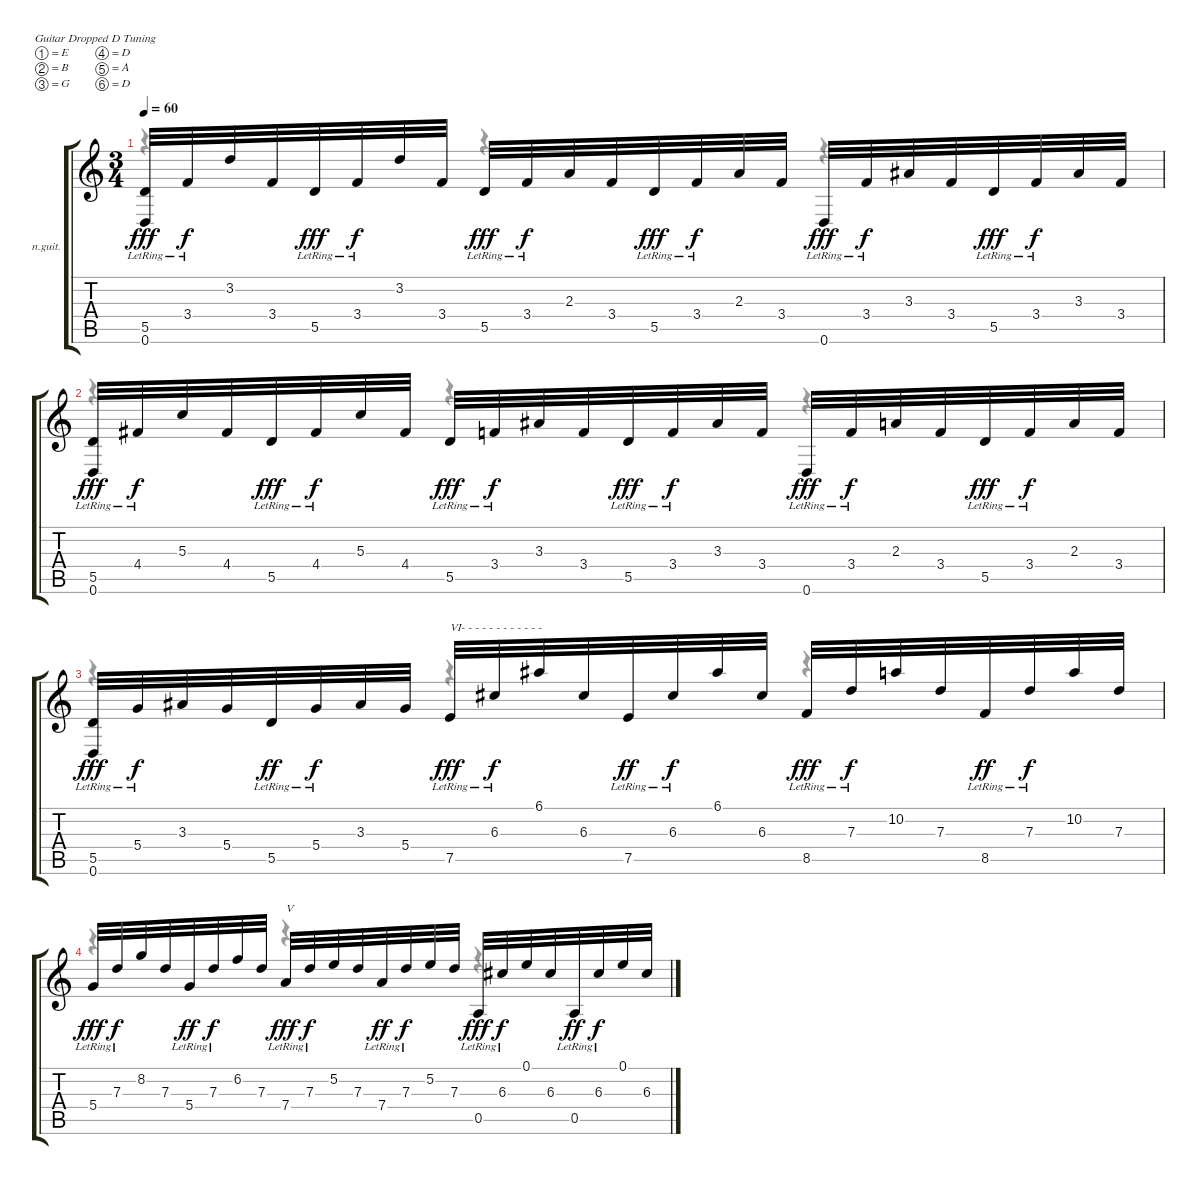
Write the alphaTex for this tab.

\defaultSystemsLayout 4
\bracketExtendMode groupsimilarinstruments
\firstSystemTrackNameOrientation horizontal
\otherSystemsTrackNameOrientation horizontal
\chordDiagramsInScore
\track ("Classical Guitar" "n.guit.") {instrument acousticguitarnylon}
\staff {score tabs}
\tuning (E4 B3 G3 D3 A2 D2)
\voice
\ts (3 4)
\tempo 60
\clef g2
\ks c
(5.5{lr} 0.6).32{dy fff beam Up} 3.4{lr}.32{dy f beam Up} 3.2.32{beam Up} 3.4.32{beam Up} 5.5{lr}.32{dy fff beam Up} 3.4{lr}.32{dy f beam Up} 3.2.32{beam Up} 3.4.32{beam Up} 5.5{lr}.32{dy fff beam Up} 3.4{lr}.32{dy f beam Up} 2.3.32{beam Up} 3.4.32{beam Up} 5.5{lr}.32{dy fff beam Up} 3.4{lr}.32{dy f beam Up} 2.3.32{beam Up} 3.4.32{beam Up} 0.6{lr}.32{dy fff beam Up} 3.4{lr}.32{dy f beam Up} 3.3{acc #}.32{beam Up} 3.4.32{beam Up} 5.5{lr}.32{dy fff beam Up} 3.4{lr}.32{dy f beam Up} 3.3{acc #}.32{beam Up} 3.4.32{beam Up} |
(5.5{lr} 0.6).32{dy fff beam Up} 4.4{lr acc #}.32{dy f beam Up} 5.3.32{beam Up} 4.4{acc #}.32{beam Up} 5.5{lr}.32{dy fff beam Up} 4.4{lr acc #}.32{dy f beam Up} 5.3.32{beam Up} 4.4{acc #}.32{beam Up} 5.5{lr}.32{dy fff beam Up} 3.4{lr}.32{dy f beam Up} 3.3{acc #}.32{beam Up} 3.4.32{beam Up} 5.5{lr}.32{dy fff beam Up} 3.4{lr}.32{dy f beam Up} 3.3{acc #}.32{beam Up} 3.4.32{beam Up} 0.6{lr}.32{dy fff beam Up} 3.4{lr}.32{dy f beam Up} 2.3.32{beam Up} 3.4.32{beam Up} 5.5{lr}.32{dy fff beam Up} 3.4{lr}.32{dy f beam Up} 2.3.32{beam Up} 3.4.32{beam Up} |
(5.5{lr} 0.6).32{dy fff beam Up} 5.4{lr}.32{dy f beam Up} 3.3{acc #}.32{beam Up} 5.4.32{beam Up} 5.5{lr}.32{dy ff beam Up} 5.4{lr}.32{dy f beam Up} 3.3{acc #}.32{beam Up} 5.4.32{beam Up} 7.5{lr}.32{txt "VI- - - - - - - - - - - -" dy fff beam Up} 6.3{lr acc #}.32{dy f beam Up} 6.1{acc #}.32{beam Up} 6.3{acc #}.32{beam Up} 7.5{lr}.32{dy ff beam Up} 6.3{lr acc #}.32{dy f beam Up} 6.1{acc #}.32{beam Up} 6.3{acc #}.32{beam Up} 8.5{lr}.32{dy fff beam Up} 7.3{lr}.32{dy f beam Up} 10.2.32{beam Up} 7.3.32{beam Up} 8.5{lr}.32{dy ff beam Up} 7.3{lr}.32{dy f beam Up} 10.2.32{beam Up} 7.3.32{beam Up} |
5.4{lr}.32{dy fff beam Up} 7.3{lr}.32{dy f beam Up} 8.2.32{beam Up} 7.3.32{beam Up} 5.4{lr}.32{dy ff beam Up} 7.3{lr}.32{dy f beam Up} 6.2.32{beam Up} 7.3.32{beam Up} 7.4{lr}.32{txt "V" dy fff beam Up} 7.3{lr}.32{dy f beam Up} 5.2.32{beam Up} 7.3.32{beam Up} 7.4{lr}.32{dy ff beam Up} 7.3{lr}.32{dy f beam Up} 5.2.32{beam Up} 7.3.32{beam Up} 0.5{lr}.32{dy fff beam Up} 6.3{lr acc #}.32{dy f beam Up} 0.1.32{beam Up} 6.3{acc #}.32{beam Up} 0.5{lr}.32{dy ff beam Up} 6.3{lr acc #}.32{dy f beam Up} 0.1.32{beam Up} 6.3{acc #}.32{beam Up}
\voice
\clef g2
\ottava regular
\simile none
\ks c
r.4{dy mf beam Down} r.4{beam Down} r.4{beam Down} |
r.4{beam Down} r.4{beam Down} r.4{beam Down} |
r.4{beam Down} r.4{beam Down} r.4{beam Down} |
r.4{beam Down} r.4{beam Down} r.4{beam Down}
